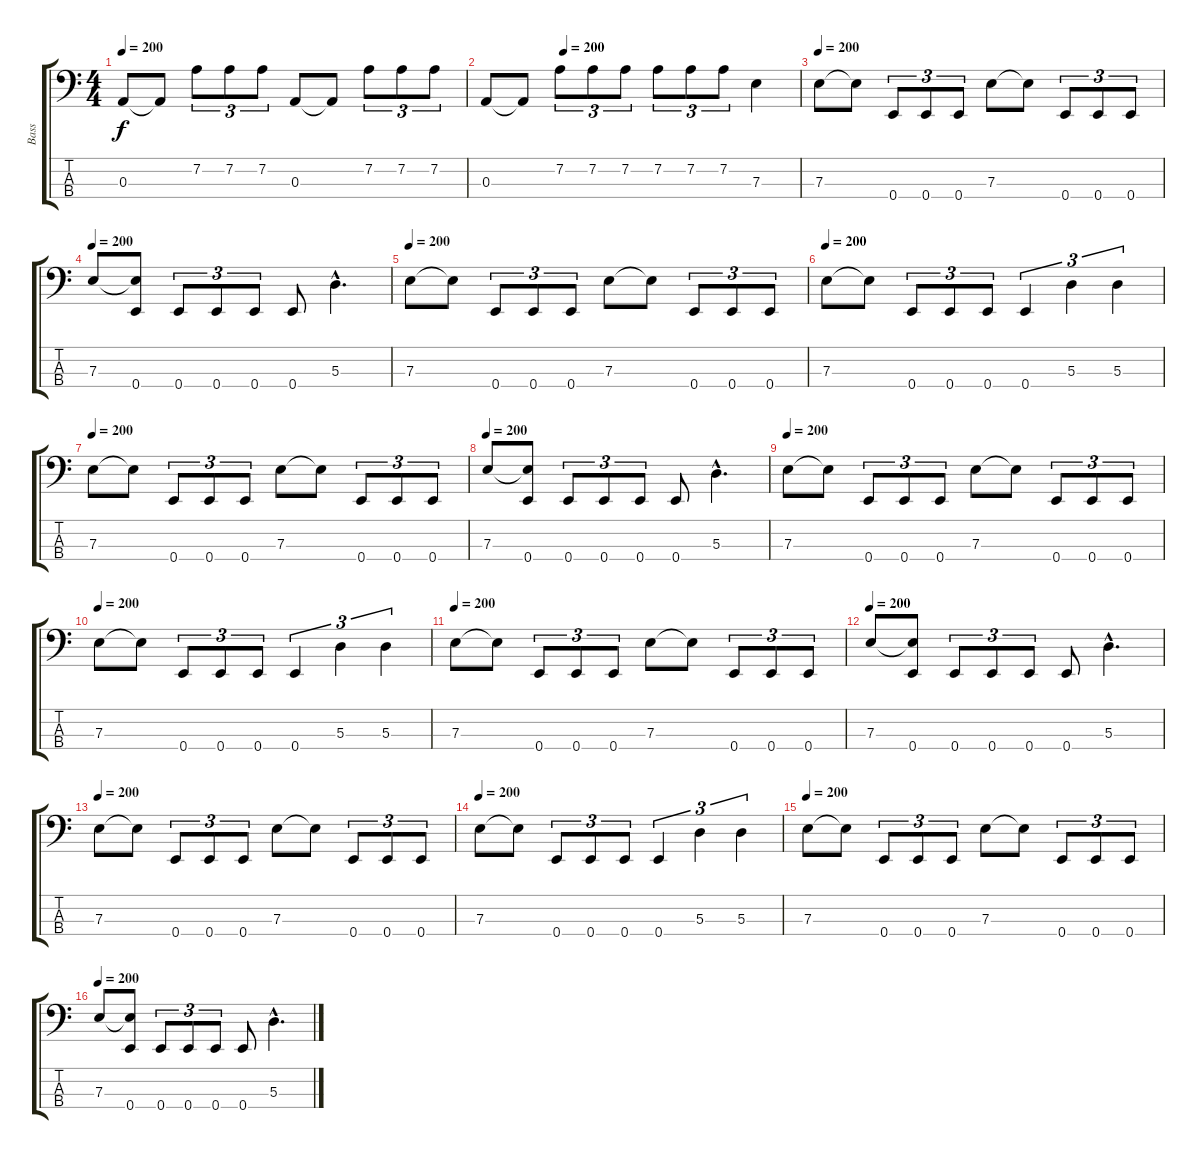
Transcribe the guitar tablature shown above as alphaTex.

\track ("Bass" "Bass") {instrument electricbassfinger}
\staff {score tabs}
\tuning (G2 D2 A1 E1) {hide}
\ts (4 4)
\tempo 200
\clef f4
\ks c
0.3.8{dy f} 0.3{t}.8 7.2.8{tu (3 2)} 7.2.8{tu (3 2)} 7.2.8{tu (3 2)} 0.3.8 0.3{t}.8 7.2.8{tu (3 2)} 7.2.8{tu (3 2)} 7.2.8{tu (3 2)} |
\tempo (200 0.25)
0.3.8 0.3{t}.8 7.2.8{tu (3 2)} 7.2.8{tu (3 2)} 7.2.8{tu (3 2)} 7.2.8{tu (3 2)} 7.2.8{tu (3 2)} 7.2.8{tu (3 2)} 7.3.4 |
\tempo 200
7.3.8 7.3{t}.8 0.4.8{tu (3 2)} 0.4.8{tu (3 2)} 0.4.8{tu (3 2)} 7.3.8 7.3{t}.8 0.4.8{tu (3 2)} 0.4.8{tu (3 2)} 0.4.8{tu (3 2)} |
\tempo 200
7.3.8 (7.3{t} 0.4).8 0.4.8{tu (3 2)} 0.4.8{tu (3 2)} 0.4.8{tu (3 2)} 0.4.8 5.3{hac}.4{d} |
\tempo 200
7.3.8 7.3{t}.8 0.4.8{tu (3 2)} 0.4.8{tu (3 2)} 0.4.8{tu (3 2)} 7.3.8 7.3{t}.8 0.4.8{tu (3 2)} 0.4.8{tu (3 2)} 0.4.8{tu (3 2)} |
\tempo 200
7.3.8 7.3{t}.8 0.4.8{tu (3 2)} 0.4.8{tu (3 2)} 0.4.8{tu (3 2)} 0.4.4{tu (3 2)} 5.3.4{tu (3 2)} 5.3.4{tu (3 2)} |
\tempo 200
7.3.8 7.3{t}.8 0.4.8{tu (3 2)} 0.4.8{tu (3 2)} 0.4.8{tu (3 2)} 7.3.8 7.3{t}.8 0.4.8{tu (3 2)} 0.4.8{tu (3 2)} 0.4.8{tu (3 2)} |
\tempo 200
7.3.8 (7.3{t} 0.4).8 0.4.8{tu (3 2)} 0.4.8{tu (3 2)} 0.4.8{tu (3 2)} 0.4.8 5.3{hac}.4{d} |
\tempo 200
7.3.8 7.3{t}.8 0.4.8{tu (3 2)} 0.4.8{tu (3 2)} 0.4.8{tu (3 2)} 7.3.8 7.3{t}.8 0.4.8{tu (3 2)} 0.4.8{tu (3 2)} 0.4.8{tu (3 2)} |
\tempo 200
7.3.8 7.3{t}.8 0.4.8{tu (3 2)} 0.4.8{tu (3 2)} 0.4.8{tu (3 2)} 0.4.4{tu (3 2)} 5.3.4{tu (3 2)} 5.3.4{tu (3 2)} |
\tempo 200
7.3.8 7.3{t}.8 0.4.8{tu (3 2)} 0.4.8{tu (3 2)} 0.4.8{tu (3 2)} 7.3.8 7.3{t}.8 0.4.8{tu (3 2)} 0.4.8{tu (3 2)} 0.4.8{tu (3 2)} |
\tempo 200
7.3.8 (7.3{t} 0.4).8 0.4.8{tu (3 2)} 0.4.8{tu (3 2)} 0.4.8{tu (3 2)} 0.4.8 5.3{hac}.4{d} |
\tempo 200
7.3.8 7.3{t}.8 0.4.8{tu (3 2)} 0.4.8{tu (3 2)} 0.4.8{tu (3 2)} 7.3.8 7.3{t}.8 0.4.8{tu (3 2)} 0.4.8{tu (3 2)} 0.4.8{tu (3 2)} |
\tempo 200
7.3.8 7.3{t}.8 0.4.8{tu (3 2)} 0.4.8{tu (3 2)} 0.4.8{tu (3 2)} 0.4.4{tu (3 2)} 5.3.4{tu (3 2)} 5.3.4{tu (3 2)} |
\tempo 200
7.3.8 7.3{t}.8 0.4.8{tu (3 2)} 0.4.8{tu (3 2)} 0.4.8{tu (3 2)} 7.3.8 7.3{t}.8 0.4.8{tu (3 2)} 0.4.8{tu (3 2)} 0.4.8{tu (3 2)} |
\tempo 200
7.3.8 (7.3{t} 0.4).8 0.4.8{tu (3 2)} 0.4.8{tu (3 2)} 0.4.8{tu (3 2)} 0.4.8 5.3{hac}.4{d}
